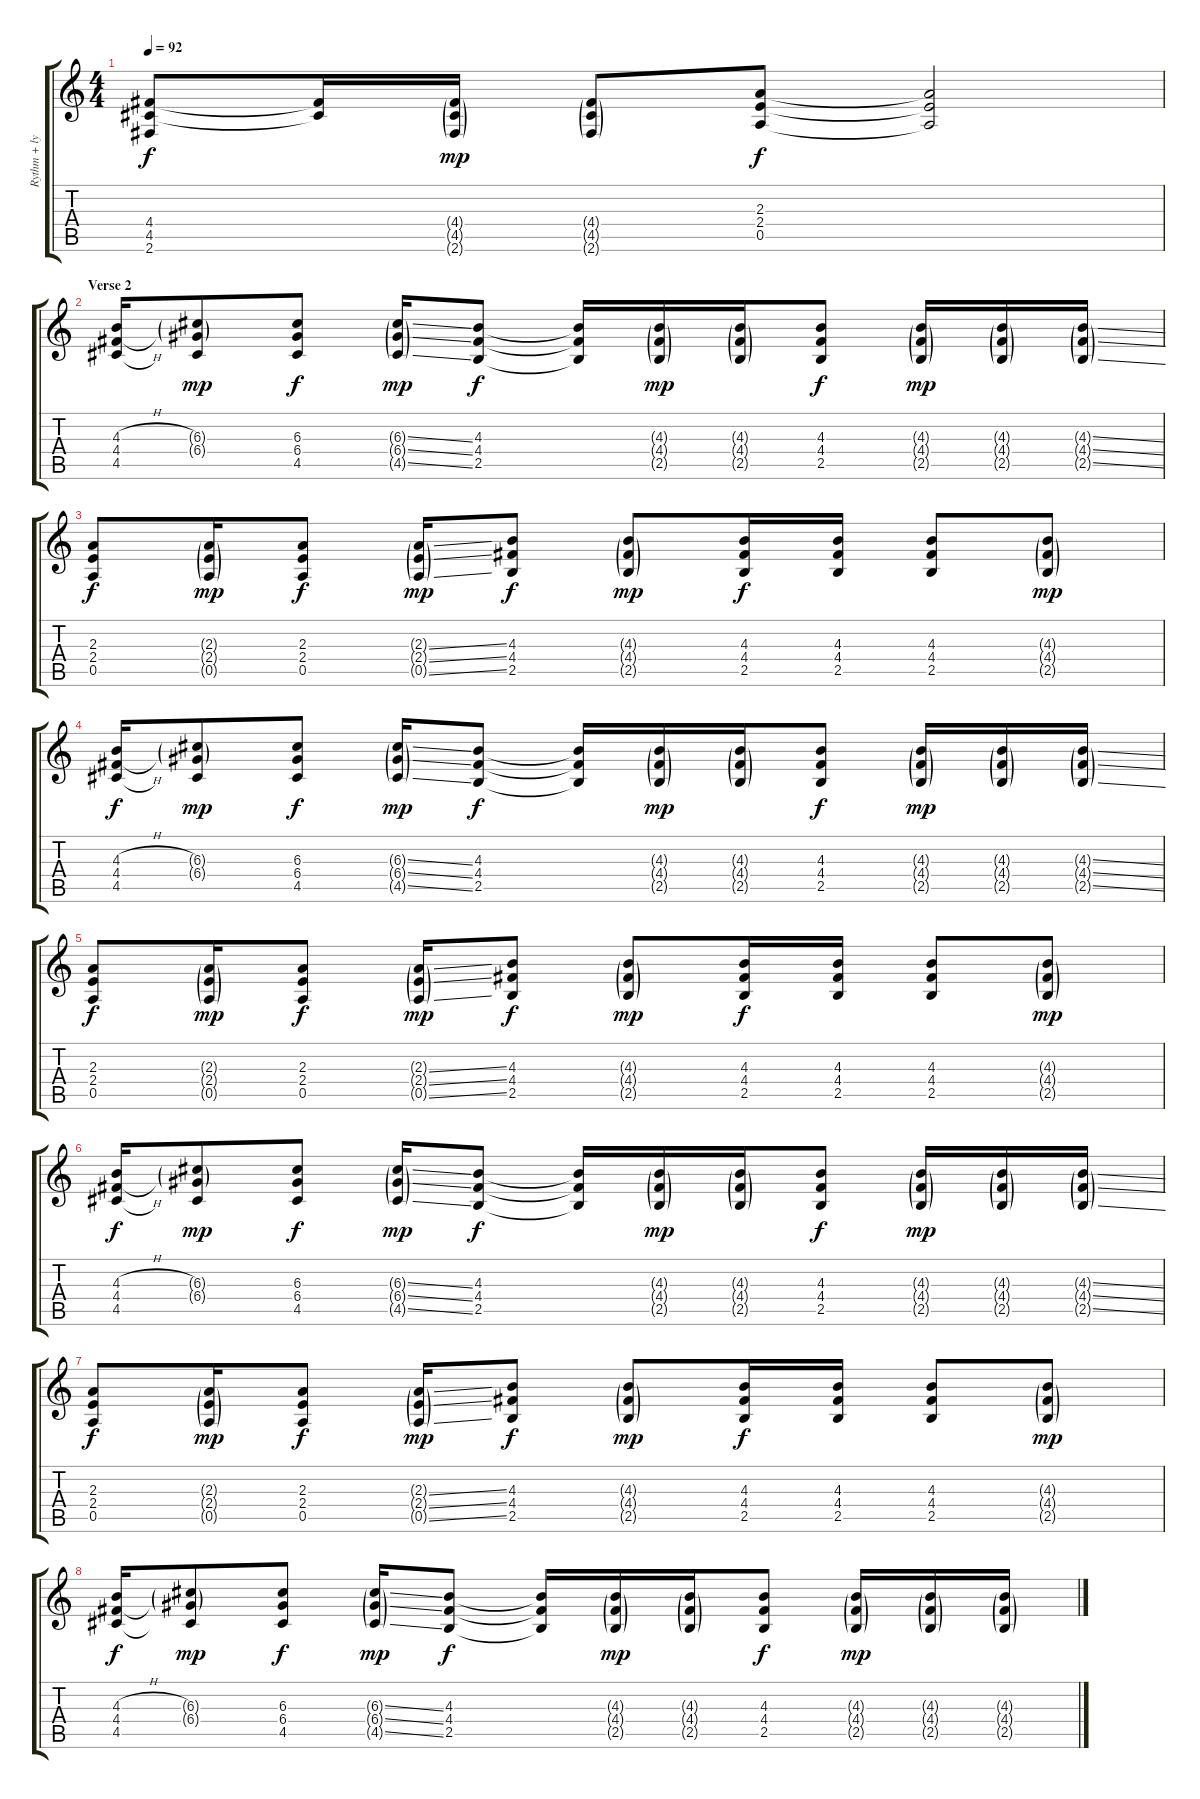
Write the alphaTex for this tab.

\track ("Rythm + lyrics" "Rythm + ly") {instrument electricguitarclean}
\staff {score tabs}
\tuning (E4 B3 G3 D3 A2 E2) {hide}
\ts (4 4)
\tempo 92
\clef g2
\ks c
(4.4 4.5 2.6).8{dy f} (4.4{t} 4.5{t}).16 (4.4{g} 4.5{g} 2.6{g}).16{dy mp} (4.4{g} 4.5{g} 2.6{g}).8 (2.3 2.4 0.5).8{dy f} (2.3{t} 2.4{t} 0.5{t}).2 |
\section ("" "Verse 2")
(4.3{h} 4.4{h} 4.5).16 (6.3{g} 6.4{g} 4.5{t}).8{dy mp} (6.3 6.4 4.5).8{dy f} (6.3{ss g} 6.4{ss g} 4.5{ss g}).16{dy mp} (4.3 4.4 2.5).8{dy f} (4.3{t} 4.4{t} 2.5{t}).16 (4.3{g} 4.4{g} 2.5{g}).16{dy mp} (4.3{g} 4.4{g} 2.5{g}).16 (4.3 4.4 2.5).8{dy f} (4.3{g} 4.4{g} 2.5{g}).16{dy mp} (4.3{g} 4.4{g} 2.5{g}).16 (4.3{ss g} 4.4{ss g} 2.5{ss g}).16 |
(2.3 2.4 0.5).8{dy f} (2.3{g} 2.4{g} 0.5{g}).16{dy mp} (2.3 2.4 0.5).8{dy f} (2.3{ss g} 2.4{ss g} 0.5{ss g}).16{dy mp} (4.3 4.4 2.5).8{dy f} (4.3{g} 4.4{g} 2.5{g}).8{dy mp} (4.3 4.4 2.5).16{dy f} (4.3 4.4 2.5).16 (4.3 4.4 2.5).8 (4.3{g} 4.4{g} 2.5{g}).8{dy mp} |
(4.3{h} 4.4{h} 4.5).16{dy f} (6.3{g} 6.4{g} 4.5{t}).8{dy mp} (6.3 6.4 4.5).8{dy f} (6.3{ss g} 6.4{ss g} 4.5{ss g}).16{dy mp} (4.3 4.4 2.5).8{dy f} (4.3{t} 4.4{t} 2.5{t}).16 (4.3{g} 4.4{g} 2.5{g}).16{dy mp} (4.3{g} 4.4{g} 2.5{g}).16 (4.3 4.4 2.5).8{dy f} (4.3{g} 4.4{g} 2.5{g}).16{dy mp} (4.3{g} 4.4{g} 2.5{g}).16 (4.3{ss g} 4.4{ss g} 2.5{ss g}).16 |
(2.3 2.4 0.5).8{dy f} (2.3{g} 2.4{g} 0.5{g}).16{dy mp} (2.3 2.4 0.5).8{dy f} (2.3{ss g} 2.4{ss g} 0.5{ss g}).16{dy mp} (4.3 4.4 2.5).8{dy f} (4.3{g} 4.4{g} 2.5{g}).8{dy mp} (4.3 4.4 2.5).16{dy f} (4.3 4.4 2.5).16 (4.3 4.4 2.5).8 (4.3{g} 4.4{g} 2.5{g}).8{dy mp} |
(4.3{h} 4.4{h} 4.5).16{dy f} (6.3{g} 6.4{g} 4.5{t}).8{dy mp} (6.3 6.4 4.5).8{dy f} (6.3{ss g} 6.4{ss g} 4.5{ss g}).16{dy mp} (4.3 4.4 2.5).8{dy f} (4.3{t} 4.4{t} 2.5{t}).16 (4.3{g} 4.4{g} 2.5{g}).16{dy mp} (4.3{g} 4.4{g} 2.5{g}).16 (4.3 4.4 2.5).8{dy f} (4.3{g} 4.4{g} 2.5{g}).16{dy mp} (4.3{g} 4.4{g} 2.5{g}).16 (4.3{ss g} 4.4{ss g} 2.5{ss g}).16 |
(2.3 2.4 0.5).8{dy f} (2.3{g} 2.4{g} 0.5{g}).16{dy mp} (2.3 2.4 0.5).8{dy f} (2.3{ss g} 2.4{ss g} 0.5{ss g}).16{dy mp} (4.3 4.4 2.5).8{dy f} (4.3{g} 4.4{g} 2.5{g}).8{dy mp} (4.3 4.4 2.5).16{dy f} (4.3 4.4 2.5).16 (4.3 4.4 2.5).8 (4.3{g} 4.4{g} 2.5{g}).8{dy mp} |
(4.3{h} 4.4{h} 4.5).16{dy f} (6.3{g} 6.4{g} 4.5{t}).8{dy mp} (6.3 6.4 4.5).8{dy f} (6.3{ss g} 6.4{ss g} 4.5{ss g}).16{dy mp} (4.3 4.4 2.5).8{dy f} (4.3{t} 4.4{t} 2.5{t}).16 (4.3{g} 4.4{g} 2.5{g}).16{dy mp} (4.3{g} 4.4{g} 2.5{g}).16 (4.3 4.4 2.5).8{dy f} (4.3{g} 4.4{g} 2.5{g}).16{dy mp} (4.3{g} 4.4{g} 2.5{g}).16 (4.3{ss g} 4.4{ss g} 2.5{ss g}).16
